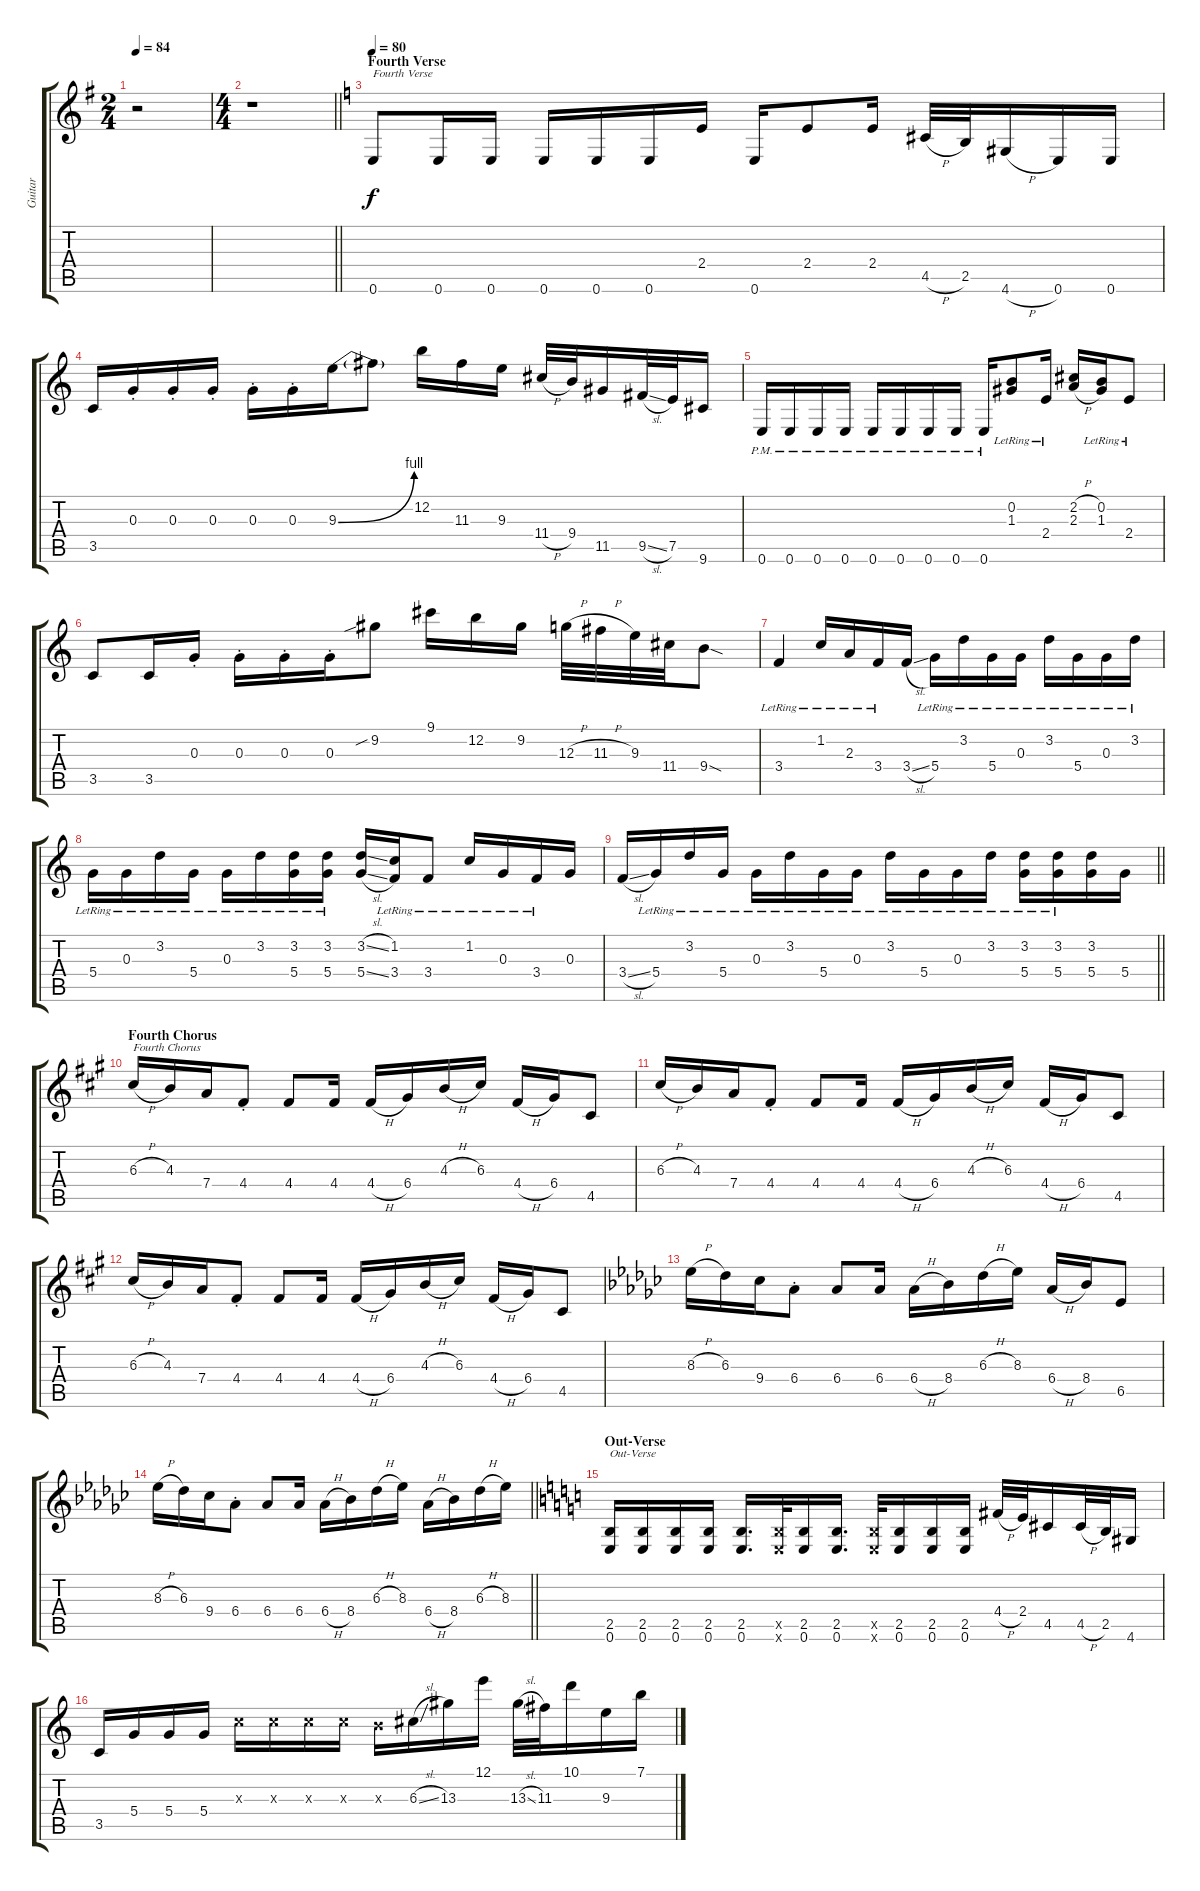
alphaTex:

\track ("Guitar" "Guitar") {instrument overdrivenguitar}
\staff {score tabs}
\tuning (E4 B3 G3 D3 A2 E2) {hide}
\ts (2 4)
\tempo 84
\clef g2
\ks eminor
r.2{dy f} |
\ts (4 4)
\barLineRight lightlight
r.1 |
\section ("" "Fourth Verse")
\tempo 80
\ks c
0.6.8{txt "Fourth Verse"} 0.6.16 0.6.16 0.6.16 0.6.16 0.6.16 2.4.16 0.6.16 2.4.8 2.4.16 4.5{h}.32 2.5.32 4.6{h}.16 0.6.16 0.6.16 |
3.5.16 0.3{st}.16 0.3{st}.16 0.3{st}.16 0.3{st}.16 0.3{st}.16 9.3{be (bend 0 0 60 4)}.16 9.3{t}.8 12.2.16 11.3.16 9.3.16 11.4{h}.32 9.4.32 11.5.16 9.5{sl}.32 7.5.32 9.6.16 |
0.6{pm}.16 0.6{pm}.16 0.6{pm}.16 0.6{pm}.16 0.6{pm}.16 0.6{pm}.16 0.6{pm}.16 0.6{pm}.16 0.6{pm}.16 (0.2{lr} 1.3{lr}).8 2.4{lr}.16 (2.2{h} 2.3{h}).16 (0.2{lr} 1.3{lr}).16 2.4{lr}.8 |
3.5.8 3.5.16 0.3{st}.16 0.3{st}.16 0.3{st}.16 0.3{st}.16 9.2{sib}.8 9.1.16 12.2.16 9.2.16 12.3{h}.32 11.3{h}.32 9.3.32 11.4.32 9.4{sod}.8 |
3.4{lr}.4 1.2{lr}.16 2.3{lr}.16 3.4{lr}.16 3.4{sl}.16 5.4{lr}.16 3.2{lr}.16 5.4{lr}.16 0.3{lr}.16 3.2{lr}.16 5.4{lr}.16 0.3{lr}.16 3.2{lr}.16 |
5.4{lr}.16 0.3{lr}.16 3.2{lr}.16 5.4{lr}.16 0.3{lr}.16 3.2{lr}.16 (3.2{lr} 5.4{lr}).16 (3.2{lr} 5.4{lr}).16 (3.2{sl} 5.4{sl}).16 (1.2{lr} 3.4{lr}).16 3.4{lr}.8 1.2{lr}.16 0.3{lr}.16 3.4{lr}.16 0.3.16 |
\barLineRight lightlight
3.4{sl}.16 5.4{lr}.16 3.2{lr}.16 5.4{lr}.16 0.3{lr}.16 3.2{lr}.16 5.4{lr}.16 0.3{lr}.16 3.2{lr}.16 5.4{lr}.16 0.3{lr}.16 3.2{lr}.16 (3.2{lr} 5.4{lr}).16 (3.2{lr} 5.4{lr}).16 (3.2 5.4).16 5.4.16 |
\section ("" "Fourth Chorus")
\ks a
6.3{h}.16{txt "Fourth Chorus"} 4.3.16 7.4.16 4.4{st}.8 4.4.8 4.4.16 4.4{h}.16 6.4.16 4.3{h}.16 6.3.16 4.4{h}.16 6.4.16 4.5.8 |
6.3{h}.16 4.3.16 7.4.16 4.4{st}.8 4.4.8 4.4.16 4.4{h}.16 6.4.16 4.3{h}.16 6.3.16 4.4{h}.16 6.4.16 4.5.8 |
6.3{h}.16 4.3.16 7.4.16 4.4{st}.8 4.4.8 4.4.16 4.4{h}.16 6.4.16 4.3{h}.16 6.3.16 4.4{h}.16 6.4.16 4.5.8 |
\ks gb
8.3{h}.16 6.3.16 9.4.16 6.4{st}.8 6.4.8 6.4.16 6.4{h}.16 8.4.16 6.3{h}.16 8.3.16 6.4{h}.16 8.4.16 6.5.8 |
\barLineRight lightlight
8.3{h}.16 6.3.16 9.4.16 6.4{st}.8 6.4.8 6.4.16 6.4{h}.16 8.4.16 6.3{h}.16 8.3.16 6.4{h}.16 8.4.16 6.3{h}.16 8.3.16 |
\section ("" "Out-Verse")
\ks c
(2.5 0.6).16{txt "Out-Verse"} (2.5 0.6).16 (2.5 0.6).16 (2.5 0.6).16 (2.5 0.6).16{d} (2.5{x} 0.6{x}).32 (2.5 0.6).16 (2.5 0.6).16{d} (2.5{x} 0.6{x}).32 (2.5 0.6).16 (2.5 0.6).16 (2.5 0.6).16 4.4{h}.32 2.4.32 4.5.16 4.5{h}.32 2.5.32 4.6.16 |
3.5.16 5.4.16 5.4.16 5.4.16 5.3{x}.16 5.3{x}.16 5.3{x}.16 5.3{x}.16 4.3{x}.16 6.3{sl}.16 13.3.16 12.1.16 13.3{sl}.32 11.3.32 10.1.16 9.3.16 7.1.16
